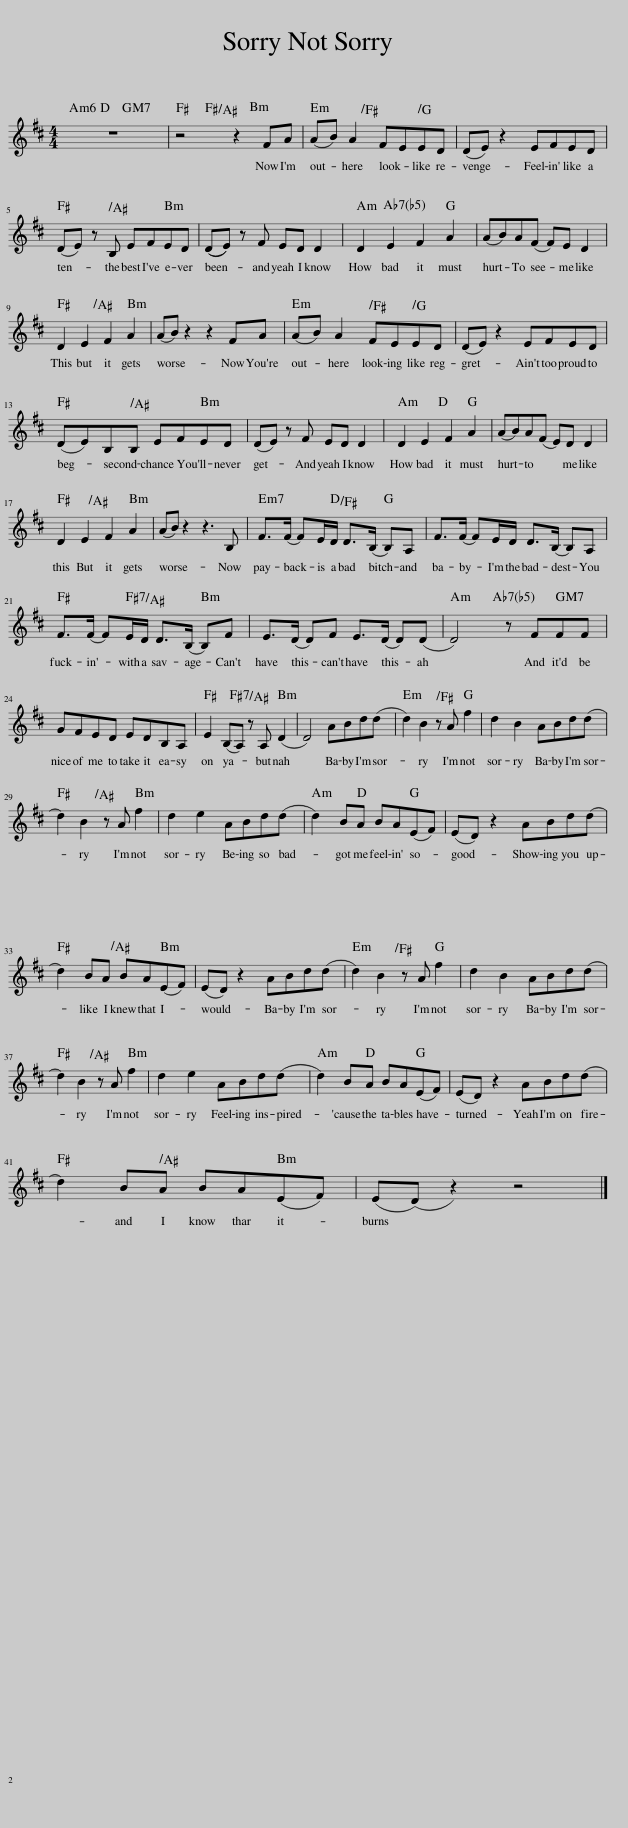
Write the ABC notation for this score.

X:1
L:1/8
M:4/4
I:linebreak $
K:D
V:1 treble
V:1
 z8 | z4 z2 FA | (AB) A2 FEED | (DE) z2 EFED |$ (DE) z B, EFED | %5
 ((DE)) z F ED D2 | D2 E2 F2 A2 | (AB)A(F F)E D2 |$ D2 E2 F2 A2 | (AB) z2 z2 FA | %10
 (AB) A2 FEED | (DE) z2 EFED |$ (DE)B,B, EFED | (DE) z F ED D2 | D2 E2 F2 A2 | %15
 (AB)A(F E)D D2 |$ D2 E2 F2 A2 | (AB) z2 z3 B, | F>(F F)E/D/ D>(B, B,)A, | F>(F F)E/D/ D>(B, B,)A, |$ %20
 F>(F F)E/D/ D>(B, B,)F | E>(D D)F E>(D D)(D | D4) z FFF |$ GFED EDB,A, | E2 (B,A,) z A, (D2 | %25
 D4) ABd(d | d2) B2 z A f2 | d2 B2 ABd(d |$ d2) B2 z A f2 | d2 e2 ABd(d | %30
 d2) BA BA(EF) | (ED) z2 ABd(d |$ d2) BA BA(EF) | (ED) z2 ABd(d | d2) B2 z A f2 | %35
 d2 B2 ABd(d |$ d2) B2 z A f2 | d2 e2 ABd(d | d2) BA BA(EF) | (ED) z2 ABd(d |$ %40
 d2) BA BA(EF) | (E(D) z2) z4 |] %42
